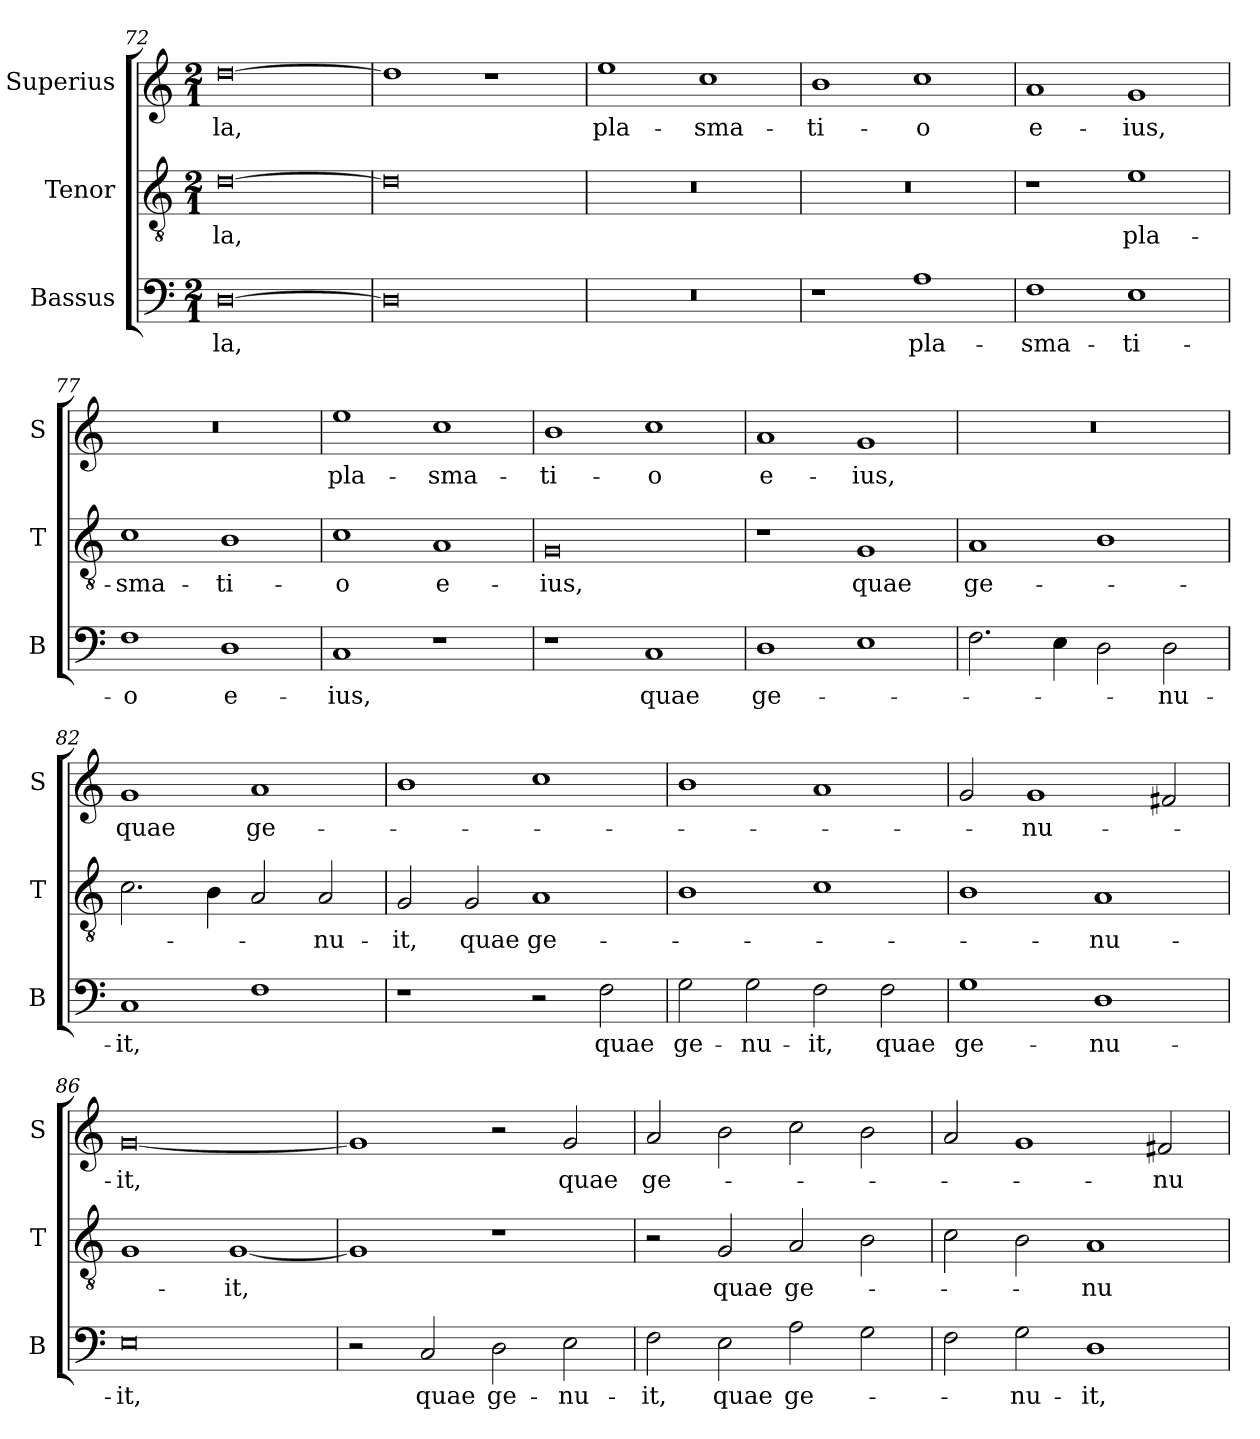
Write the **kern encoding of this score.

**kern	**text	**kern	**text	**kern	**text
*part3	*part3	*part2	*part2	*part1	*part1
*staff3	*staff3	*staff2	*staff2	*staff1	*staff1
*I"Bassus	*	*I"Tenor	*	*I"Superius	*
*I'B	*	*I'T	*	*I'S	*
*clefF4	*	*clefGv2	*	*clefG2	*
*k[]	*	*k[]	*	*k[]	*
*M2/1	*	*M2/1	*	*M2/1	*
=72	=72	=72	=72	=72	=72
[0D	-la,	[0d	-la,	[0dd	-la,
=73	=73	=73	=73	=73	=73
0D]	.	0d]	.	1dd]	.
.	.	.	.	1r	.
=74	=74	=74	=74	=74	=74
0r	.	0r	.	1ee	pla-
.	.	.	.	1cc	-sma-
=75	=75	=75	=75	=75	=75
1r	.	0r	.	1b	-ti-
1A	pla-	.	.	1cc	-o
=76	=76	=76	=76	=76	=76
1F	-sma-	1r	.	1a	e-
1E	-ti-	1e	pla-	1g	-ius,
=77	=77	=77	=77	=77	=77
1F	-o	1c	-sma-	0r	.
1D	e-	1B	-ti-	.	.
=78	=78	=78	=78	=78	=78
1C	-ius,	1c	-o	1ee	pla-
1r	.	1A	e-	1cc	-sma-
=79	=79	=79	=79	=79	=79
1r	.	0G	-ius,	1b	-ti-
1C	quae	.	.	1cc	-o
=80	=80	=80	=80	=80	=80
1D	ge-	1r	.	1a	e-
1E	.	1G	quae	1g	-ius,
=81	=81	=81	=81	=81	=81
2.F	.	1A	ge-	0r	.
4E	.	.	.	.	.
2D	.	1B	.	.	.
2D	-nu-	.	.	.	.
=82	=82	=82	=82	=82	=82
1C	-it,	2.c	.	1g	quae
.	.	4B	.	.	.
1F	.	2A	.	1a	ge-
.	.	2A	-nu-	.	.
=83	=83	=83	=83	=83	=83
1r	.	2G	-it,	1b	.
.	.	2G	quae	.	.
2r	.	1A	ge-	1cc	.
2F	quae	.	.	.	.
=84	=84	=84	=84	=84	=84
2G	ge-	1B	.	1b	.
2G	-nu-	.	.	.	.
2F	-it,	1c	.	1a	.
2F	quae	.	.	.	.
=85	=85	=85	=85	=85	=85
1G	ge-	1B	.	2g	.
.	.	.	.	1g	-nu-
1D	-nu-	1A	-nu-	.	.
.	.	.	.	2f#X	.
=86	=86	=86	=86	=86	=86
0E	-it,	1G	.	[0g	-it,
.	.	[1G	-it,	.	.
=87	=87	=87	=87	=87	=87
2r	.	1G]	.	1g]	.
2C	quae	.	.	.	.
2D	ge-	1r	.	2r	.
2E	-nu-	.	.	2g	quae
=88	=88	=88	=88	=88	=88
2F	-it,	2r	.	2a	ge-
2E	quae	2G	quae	2b	.
2A	ge-	2A	ge-	2cc	.
2G	.	2B	.	2b	.
=89	=89	=89	=89	=89	=89
2F	.	2c	.	2a	.
2G	-nu-	2B	.	1g	.
1D	-it,	1A	-nu-	.	.
.	.	.	.	2f#X	-nu-
=	=	=	=	=	=
*-	*-	*-	*-	*-	*-
